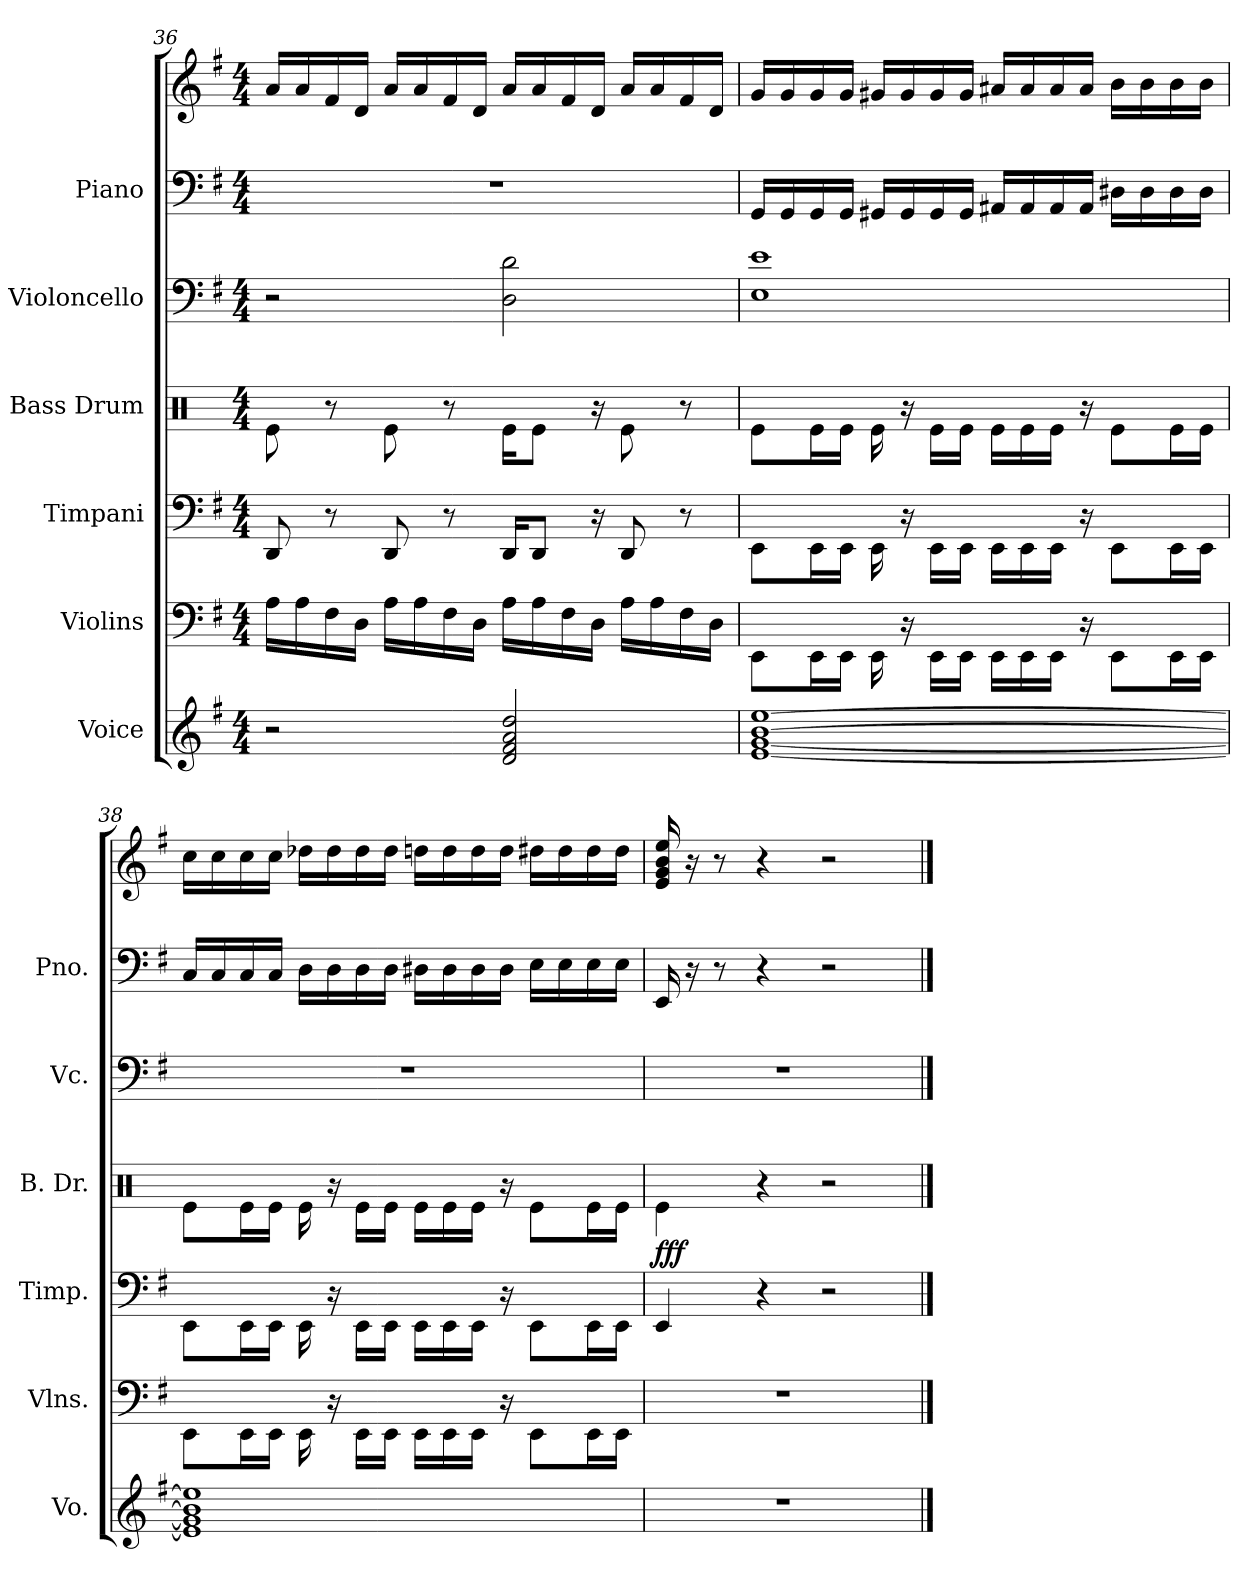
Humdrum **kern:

**kern	**kern	**kern	**kern	**dynam	**kern	**kern	**kern
*part6	*part5	*part4	*part3	*part3	*part2	*part1	*part1
*staff7	*staff6	*staff5	*staff4	*staff4	*staff3	*staff2	*staff1
*I"Voice	*I"Violins	*I"Timpani	*I"Bass Drum	*	*I"Violoncello	*I"Piano	*
*I'Vo.	*I'Vlns.	*I'Timp.	*I'B. Dr.	*	*I'Vc.	*I'Pno.	*
*clefG2	*clefF4	*clefF4	*clefX	*	*clefF4	*clefF4	*clefG2
*k[f#]	*k[f#]	*k[f#]	*k[]	*	*k[f#]	*k[f#]	*k[f#]
*M4/4	*M4/4	*M4/4	*M4/4	*	*M4/4	*M4/4	*M4/4
=36	=36	=36	=36	=36	=36	=36	=36
2r	16A\LL	8DD/	8Re\	.	2r	1r	16a/LL
.	16A\	.	.	.	.	.	16a/
.	16F#\	8r	8r	.	.	.	16f#/
.	16D\JJ	.	.	.	.	.	16d/JJ
.	16A\LL	8DD/	8Re\	.	.	.	16a/LL
.	16A\	.	.	.	.	.	16a/
.	16F#\	8r	8r	.	.	.	16f#/
.	16D\JJ	.	.	.	.	.	16d/JJ
2d/ 2f#/ 2a/ 2dd/	16A\LL	16DD/KL	16Re\KL	.	2D\ 2d\	.	16a/LL
.	16A\	8DD/J	8Re\J	.	.	.	16a/
.	16F#\	.	.	.	.	.	16f#/
.	16D\JJ	16r	16r	.	.	.	16d/JJ
.	16A\LL	8DD/	8Re\	.	.	.	16a/LL
.	16A\	.	.	.	.	.	16a/
.	16F#\	8r	8r	.	.	.	16f#/
.	16D\JJ	.	.	.	.	.	16d/JJ
=37	=37	=37	=37	=37	=37	=37	=37
[1e [1g [1b [1ee	8EE\L	8EE\L	8Re\L	.	1E 1e	16GG/LL	16g/LL
.	.	.	.	.	.	16GG/	16g/
.	16EE\L	16EE\L	16Re\L	.	.	16GG/	16g/
.	16EE\JJ	16EE\JJ	16Re\JJ	.	.	16GG/JJ	16g/JJ
.	16EE\	16EE\	16Re\	.	.	16GG#X/LL	16g#X/LL
.	16r	16r	16r	.	.	16GG#/	16g#/
.	16EE\LL	16EE\LL	16Re\LL	.	.	16GG#/	16g#/
.	16EE\JJ	16EE\JJ	16Re\JJ	.	.	16GG#/JJ	16g#/JJ
.	16EE\LL	16EE\LL	16Re\LL	.	.	16AA#X/LL	16a#X/LL
.	16EE\	16EE\	16Re\	.	.	16AA#/	16a#/
.	16EE\JJ	16EE\JJ	16Re\JJ	.	.	16AA#/	16a#/
.	16r	16r	16r	.	.	16AA#/JJ	16a#/JJ
.	8EE\L	8EE\L	8Re\L	.	.	16D#X\LL	16b\LL
.	.	.	.	.	.	16D#\	16b\
.	16EE\L	16EE\L	16Re\L	.	.	16D#\	16b\
.	16EE\JJ	16EE\JJ	16Re\JJ	.	.	16D#\JJ	16b\JJ
!!LO:LB:g=z
=38	=38	=38	=38	=38	=38	=38	=38
1e] 1g] 1b] 1ee]	8EE\L	8EE\L	8Re\L	.	1r	16C/LL	16cc\LL
.	.	.	.	.	.	16C/	16cc\
.	16EE\L	16EE\L	16Re\L	.	.	16C/	16cc\
.	16EE\JJ	16EE\JJ	16Re\JJ	.	.	16C/JJ	16cc\JJ
.	16EE\	16EE\	16Re\	.	.	16D\LL	16dd-X\LL
.	16r	16r	16r	.	.	16D\	16dd-\
.	16EE\LL	16EE\LL	16Re\LL	.	.	16D\	16dd-\
.	16EE\JJ	16EE\JJ	16Re\JJ	.	.	16D\JJ	16dd-\JJ
.	16EE\LL	16EE\LL	16Re\LL	.	.	16D#X\LL	16ddn\LL
.	16EE\	16EE\	16Re\	.	.	16D#\	16dd\
.	16EE\JJ	16EE\JJ	16Re\JJ	.	.	16D#\	16dd\
.	16r	16r	16r	.	.	16D#\JJ	16dd\JJ
.	8EE\L	8EE\L	8Re\L	.	.	16E\LL	16dd#X\LL
.	.	.	.	.	.	16E\	16dd#\
.	16EE\L	16EE\L	16Re\L	.	.	16E\	16dd#\
.	16EE\JJ	16EE\JJ	16Re\JJ	.	.	16E\JJ	16dd#\JJ
=39	=39	=39	=39	=39	=39	=39	=39
!	!	!	!	!LO:DY:b	!	!	!
1r	1r	4EE/	4Re\	fff	1r	16EE/	16e/ 16g/ 16b/ 16ee/
.	.	.	.	.	.	16r	16r
.	.	.	.	.	.	8r	8r
.	.	4r	4r	.	.	4r	4r
.	.	2r	2r	.	.	2r	2r
==	==	==	==	==	==	==	==
*-	*-	*-	*-	*-	*-	*-	*-
